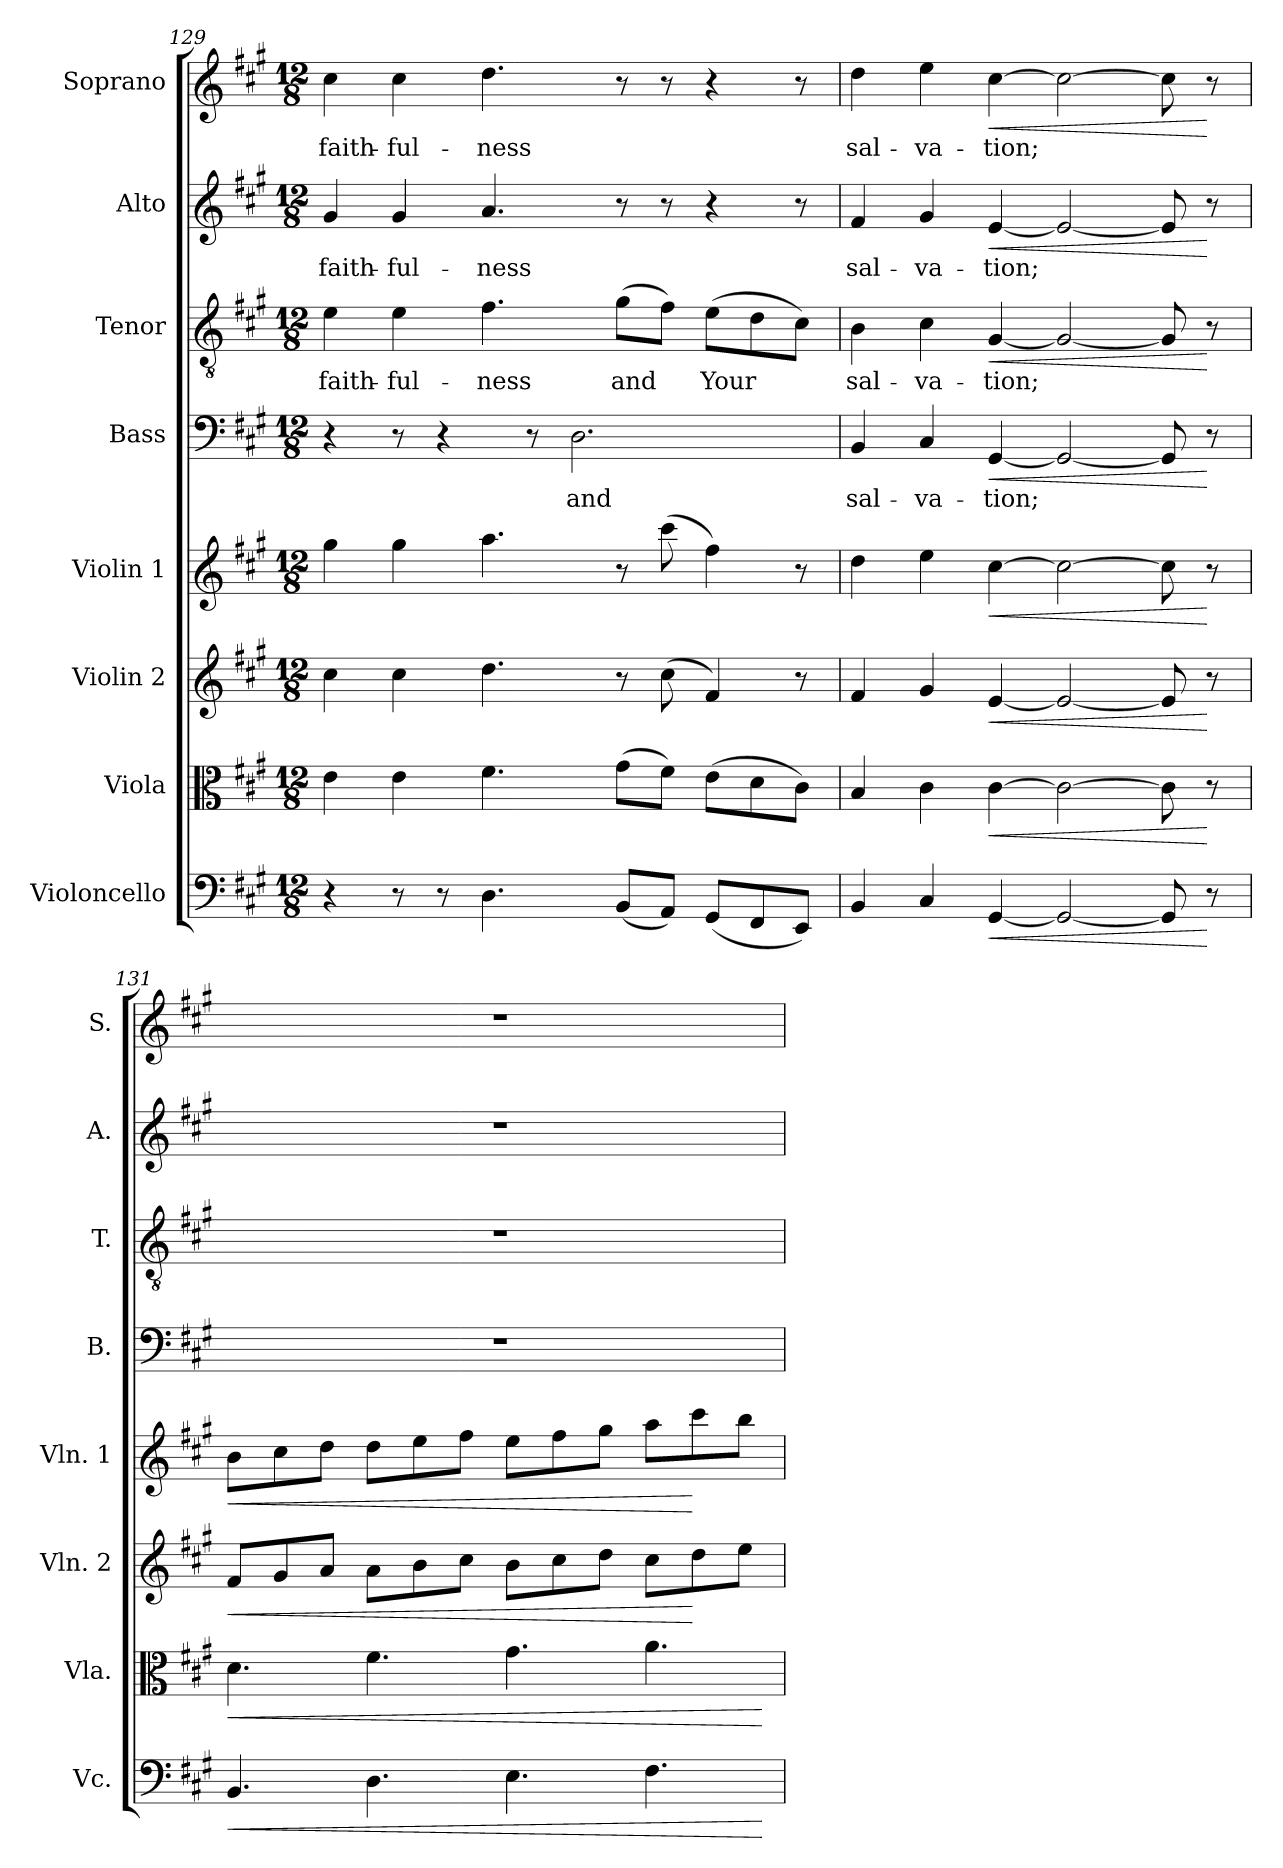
**kern	**dynam	**kern	**dynam	**kern	**dynam	**kern	**dynam	**kern	**text	**dynam	**kern	**text	**dynam	**kern	**text	**dynam	**kern	**text	**dynam
*part8	*part8	*part7	*part7	*part6	*part6	*part5	*part5	*part4	*part4	*part4	*part3	*part3	*part3	*part2	*part2	*part2	*part1	*part1	*part1
*staff8	*staff8	*staff7	*staff7	*staff6	*staff6	*staff5	*staff5	*staff4	*staff4	*staff4	*staff3	*staff3	*staff3	*staff2	*staff2	*staff2	*staff1	*staff1	*staff1
*I"Violoncello	*	*I"Viola	*	*I"Violin 2	*	*I"Violin 1	*	*I"Bass	*	*	*I"Tenor	*	*	*I"Alto	*	*	*I"Soprano	*	*
*I'Vc.	*	*I'Vla.	*	*I'Vln. 2	*	*I'Vln. 1	*	*I'B.	*	*	*I'T.	*	*	*I'A.	*	*	*I'S.	*	*
*clefF4	*	*clefC3	*	*clefG2	*	*clefG2	*	*clefF4	*	*	*clefGv2	*	*	*clefG2	*	*	*clefG2	*	*
*k[f#c#g#]	*	*k[f#c#g#]	*	*k[f#c#g#]	*	*k[f#c#g#]	*	*k[f#c#g#]	*	*	*k[f#c#g#]	*	*	*k[f#c#g#]	*	*	*k[f#c#g#]	*	*
*M12/8	*	*M12/8	*	*M12/8	*	*M12/8	*	*M12/8	*	*	*M12/8	*	*	*M12/8	*	*	*M12/8	*	*
=129	=129	=129	=129	=129	=129	=129	=129	=129	=129	=129	=129	=129	=129	=129	=129	=129	=129	=129	=129
4r	.	4e\	.	4cc#\	.	4gg#\	.	4r	.	.	4e\	faith-	.	4g#/	faith-	.	4cc#\	faith-	.
8r	.	4e\	.	4cc#\	.	4gg#\	.	8r	.	.	4e\	-ful-	.	4g#/	-ful-	.	4cc#\	-ful-	.
8r	.	.	.	.	.	.	.	4r	.	.	.	.	.	.	.	.	.	.	.
4.D\	.	4.f#\	.	4.dd\	.	4.aa\	.	.	.	.	4.f#\	-ness	.	4.a/	-ness	.	4.dd\	-ness	.
.	.	.	.	.	.	.	.	8r	.	.	.	.	.	.	.	.	.	.	.
.	.	.	.	.	.	.	.	2.D\	and	.	.	.	.	.	.	.	.	.	.
(<8BB/L	.	(>8g#\L	.	8r	.	8r	.	.	.	.	(>8g#\L	and	.	8r	.	.	8r	.	.
8AA/J)	.	8f#\J)	.	(>8cc#\	.	(>8ccc#\	.	.	.	.	8f#\J)	.	.	8r	.	.	8r	.	.
(<8GG#/L	.	(>8e\L	.	4f#/)	.	4ff#\)	.	.	.	.	(>8e\L	Your	.	4r	.	.	4r	.	.
8FF#/	.	8d\	.	.	.	.	.	.	.	.	8d\	.	.	.	.	.	.	.	.
8EE/J)	.	8c#\J)	.	8r	.	8r	.	.	.	.	8c#\J)	.	.	8r	.	.	8r	.	.
=130	=130	=130	=130	=130	=130	=130	=130	=130	=130	=130	=130	=130	=130	=130	=130	=130	=130	=130	=130
4BB/	.	4B/	.	4f#/	.	4dd\	.	4BB/	sal-	.	4B\	sal-	.	4f#/	sal-	.	4dd\	sal-	.
4C#/	.	4c#\	.	4g#/	.	4ee\	.	4C#/	-va-	.	4c#\	-va-	.	4g#/	-va-	.	4ee\	-va-	.
!	!LO:HP:b	!	!LO:HP:b	!	!LO:HP:b	!	!LO:HP:b	!	!	!LO:HP:b	!	!	!LO:HP:b	!	!	!LO:HP:b	!	!	!LO:HP:b
[4GG#/	<	[4c#\	<	[4e/	<	[4cc#\	<	[4GG#/	-tion;	<	[4G#/	-tion;	<	[4e/	-tion;	<	[4cc#\	-tion;	<
2GG#/_	.	2c#\_	.	2e/_	.	2cc#\_	.	2GG#/_	.	.	2G#/_	.	.	2e/_	.	.	2cc#\_	.	.
8GG#/]	.	8c#\]	.	8e/]	.	8cc#\]	.	8GG#/]	.	.	8G#/]	.	.	8e/]	.	.	8cc#\]	.	.
8r	[	8r	[	8r	[	8r	[	8r	.	[	8r	.	[	8r	.	[	8r	.	[
!!LO:PB:g=z
=131	=131	=131	=131	=131	=131	=131	=131	=131	=131	=131	=131	=131	=131	=131	=131	=131	=131	=131	=131
!	!LO:HP:b	!	!LO:HP:b	!	!LO:HP:b	!	!LO:HP:b	!	!	!	!	!	!	!	!	!	!	!	!
4.BB/	<	4.d\	<	8f#/L	<	8b\L	<	1.r	.	.	1.r	.	.	1.r	.	.	1.r	.	.
.	.	.	.	8g#/	.	8cc#\	.	.	.	.	.	.	.	.	.	.	.	.	.
.	.	.	.	8a/J	.	8dd\J	.	.	.	.	.	.	.	.	.	.	.	.	.
4.D\	.	4.f#\	.	8a\L	.	8dd\L	.	.	.	.	.	.	.	.	.	.	.	.	.
.	.	.	.	8b\	.	8ee\	.	.	.	.	.	.	.	.	.	.	.	.	.
.	.	.	.	8cc#\J	.	8ff#\J	.	.	.	.	.	.	.	.	.	.	.	.	.
4.E\	.	4.g#\	.	8b\L	.	8ee\L	.	.	.	.	.	.	.	.	.	.	.	.	.
.	.	.	.	8cc#\	.	8ff#\	.	.	.	.	.	.	.	.	.	.	.	.	.
.	.	.	.	8dd\J	.	8gg#\J	.	.	.	.	.	.	.	.	.	.	.	.	.
4.F#\	.	4.a\	.	8cc#\L	.	8aa\L	.	.	.	.	.	.	.	.	.	.	.	.	.
.	.	.	.	8dd\	[	8ccc#\	[	.	.	.	.	.	.	.	.	.	.	.	.
.	.	.	.	8ee\J	.	8bb\J	.	.	.	.	.	.	.	.	.	.	.	.	.
.	[	.	[	.	.	.	.	.	.	.	.	.	.	.	.	.	.	.	.
=	=	=	=	=	=	=	=	=	=	=	=	=	=	=	=	=	=	=	=
*-	*-	*-	*-	*-	*-	*-	*-	*-	*-	*-	*-	*-	*-	*-	*-	*-	*-	*-	*-
